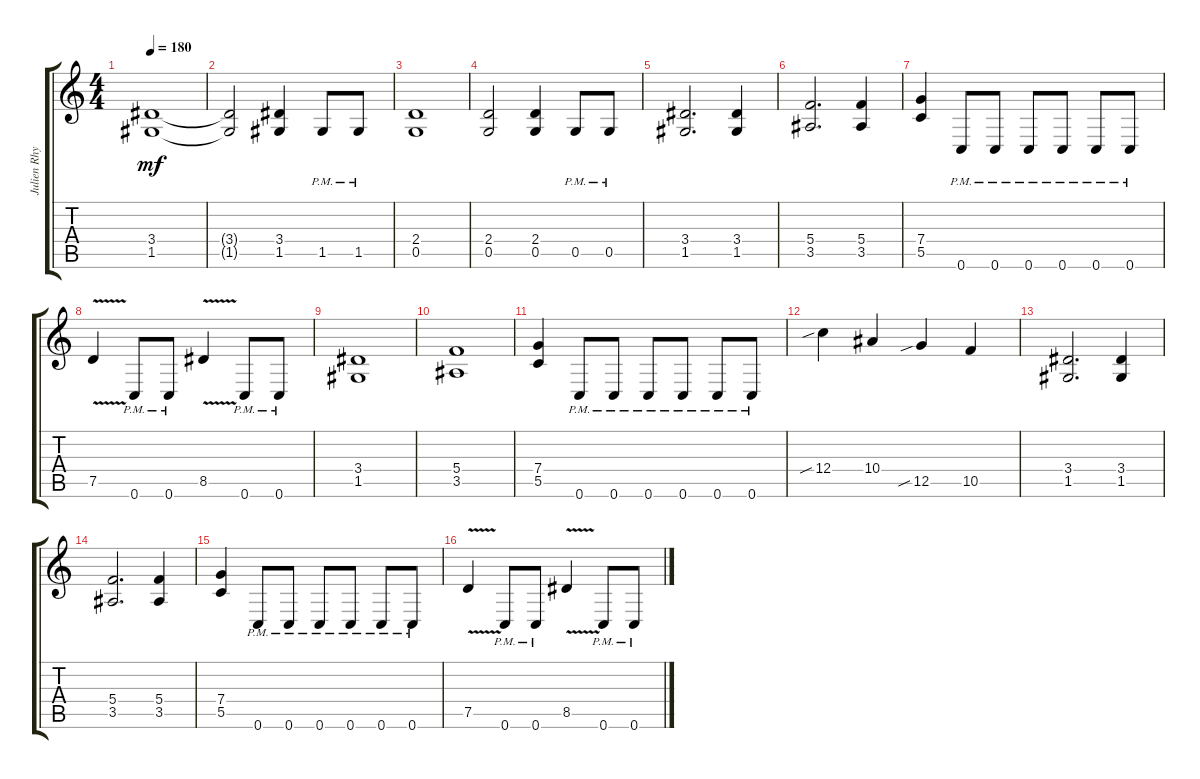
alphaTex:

\track ("Julien Rhythm" "Julien Rhy") {instrument distortionguitar}
\staff {score tabs}
\tuning (D4 A3 F3 C3 G2 C2) {hide}
\ts (4 4)
\tempo 180
\clef g2
\ks c
(3.4 1.5).1{dy mf} |
(3.4{t} 1.5{t}).2 (3.4 1.5).4 1.5{pm}.8 1.5{pm}.8 |
(2.4 0.5).1 |
(2.4 0.5).2 (2.4 0.5).4 0.5{pm}.8 0.5{pm}.8 |
\section ("" "")
(3.4 1.5).2{d} (3.4 1.5).4 |
(5.4 3.5).2{d} (5.4 3.5).4 |
(7.4 5.5).4 0.6{pm}.8 0.6{pm}.8 0.6{pm}.8 0.6{pm}.8 0.6{pm}.8 0.6{pm}.8 |
7.5{v}.4 0.6{pm}.8 0.6{pm}.8 8.5{v}.4 0.6{pm}.8 0.6{pm}.8 |
(3.4 1.5).1 |
(5.4 3.5).1 |
(7.4 5.5).4 0.6{pm}.8 0.6{pm}.8 0.6{pm}.8 0.6{pm}.8 0.6{pm}.8 0.6{pm}.8 |
12.4{sib}.4 10.4.4 12.5{sib}.4 10.5.4 |
(3.4 1.5).2{d} (3.4 1.5).4 |
(5.4 3.5).2{d} (5.4 3.5).4 |
(7.4 5.5).4 0.6{pm}.8 0.6{pm}.8 0.6{pm}.8 0.6{pm}.8 0.6{pm}.8 0.6{pm}.8 |
7.5{v}.4 0.6{pm}.8 0.6{pm}.8 8.5{v}.4 0.6{pm}.8 0.6{pm}.8
